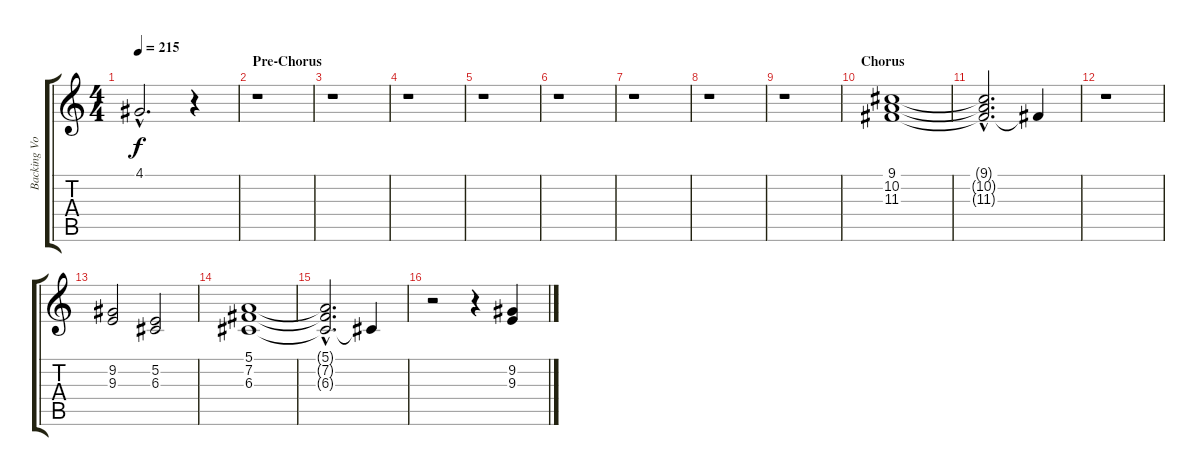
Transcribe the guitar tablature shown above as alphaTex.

\track ("Backing Vocals" "Backing Vo") {instrument choiraahs}
\staff {score tabs}
\tuning (E4 B3 G3 D3 A2 E2) {hide}
\ts (4 4)
\tempo 215
\clef g2
\ks c
4.1{hac}.2{d dy f} r.4 |
\section ("" "Pre-Chorus")
r.1 |
r.1 |
r.1 |
r.1 |
r.1 |
r.1 |
r.1 |
r.1 |
\section ("" "Chorus")
(9.1 10.2 11.3).1 |
(9.1{hac t} 10.2{hac t} 11.3{hac t}).2{d} 11.3{t}.4 |
r.1 |
(9.2 9.3).2 (5.2 6.3).2 |
(5.1 7.2 6.3).1 |
(5.1{hac t} 7.2{hac t} 6.3{hac t}).2{d} 6.3{t}.4 |
r.2 r.4 (9.2 9.3).4
